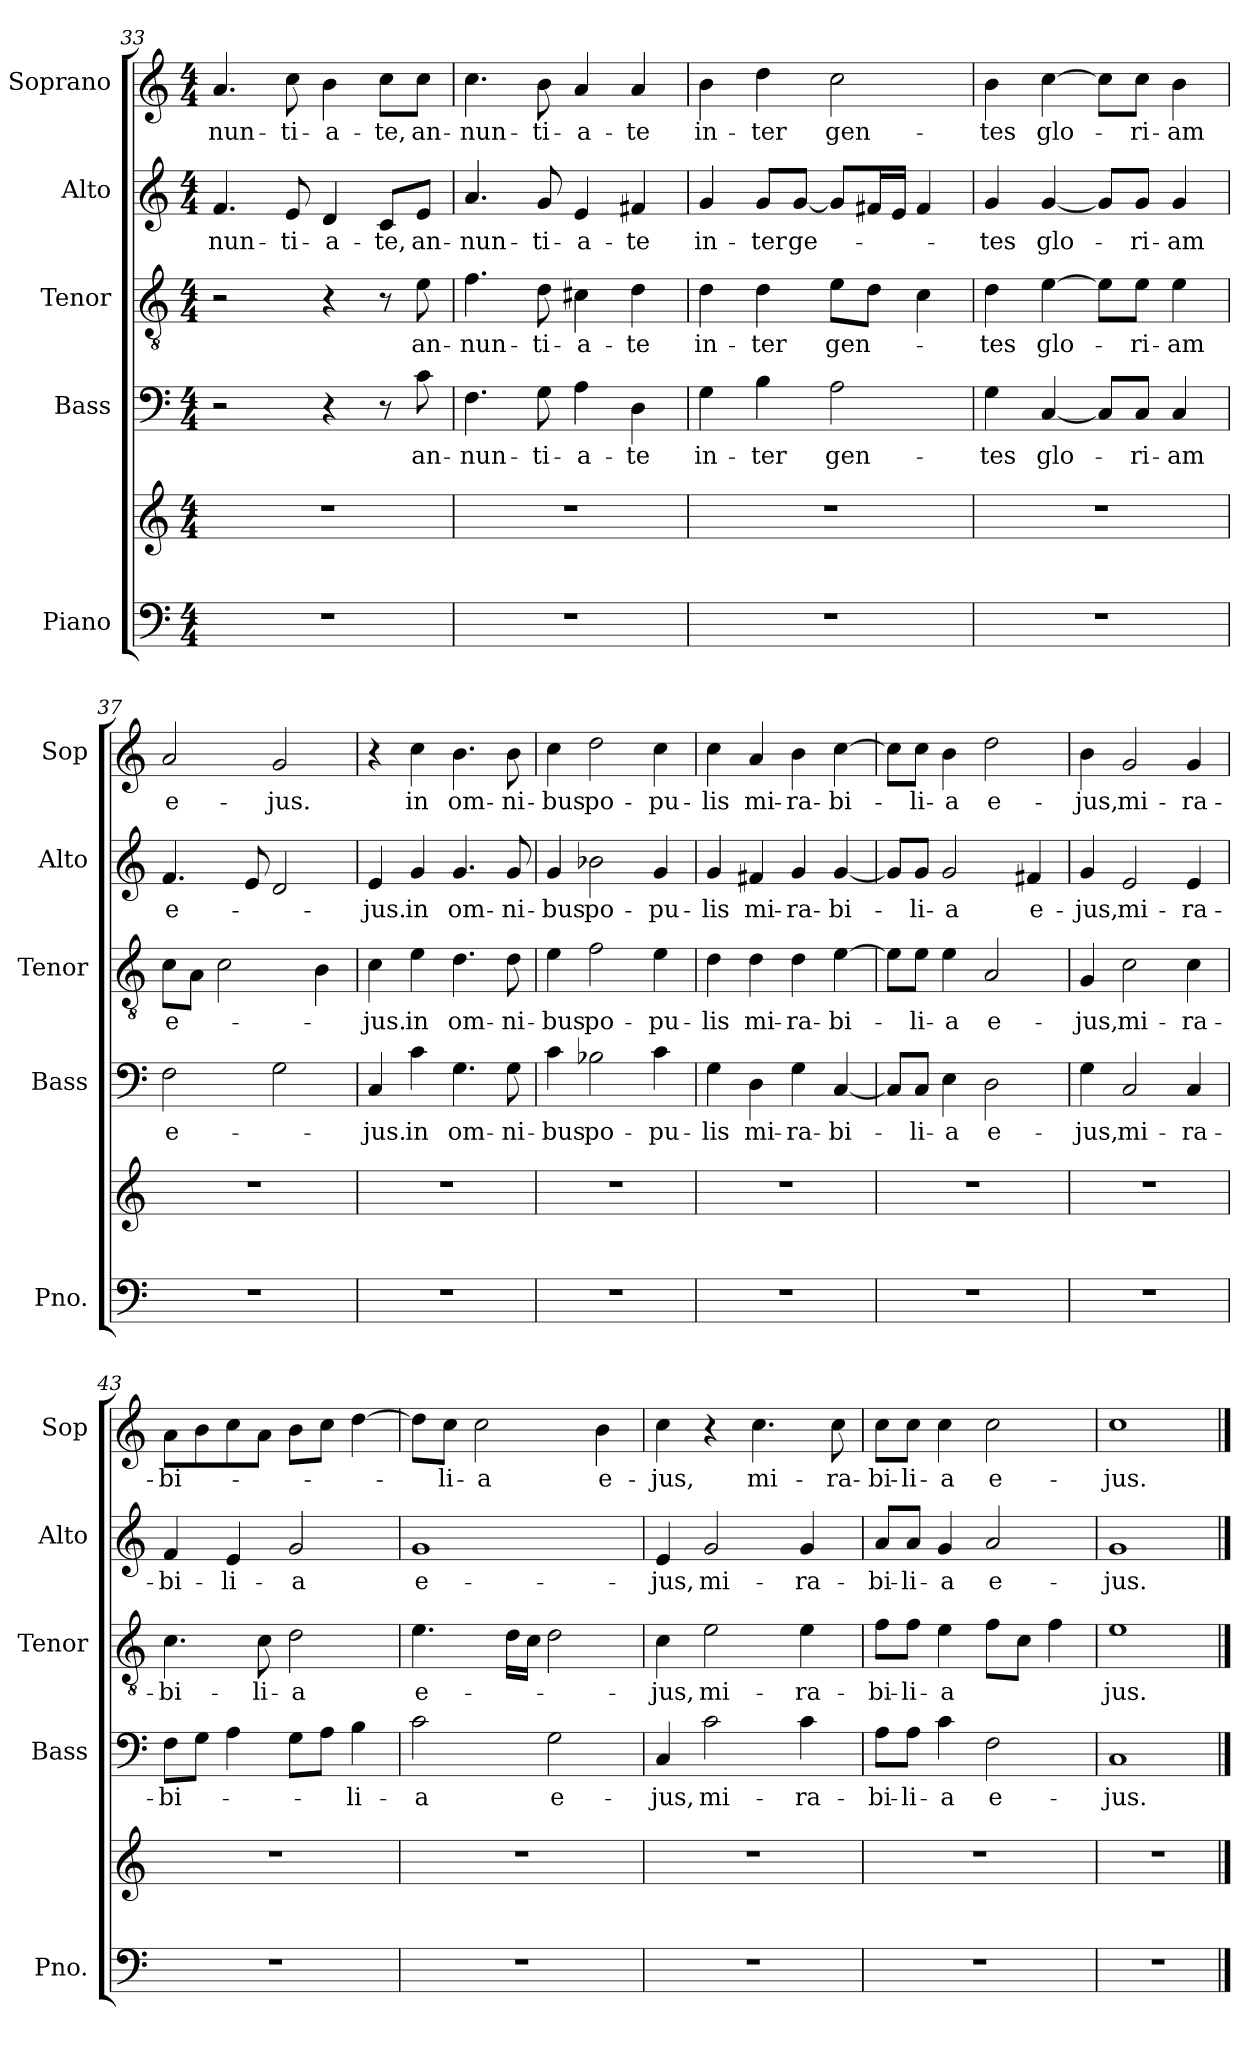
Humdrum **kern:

**kern	**kern	**kern	**text	**kern	**text	**kern	**text	**kern	**text
*part5	*part5	*part4	*part4	*part3	*part3	*part2	*part2	*part1	*part1
*staff6	*staff5	*staff4	*staff4	*staff3	*staff3	*staff2	*staff2	*staff1	*staff1
*I"Piano	*	*I"Bass	*	*I"Tenor	*	*I"Alto	*	*I"Soprano	*
*I'Pno.	*	*I'Bass	*	*I'Tenor	*	*I'Alto	*	*I'Sop	*
*clefF4	*clefG2	*clefF4	*	*clefGv2	*	*clefG2	*	*clefG2	*
*k[]	*k[]	*k[]	*	*k[]	*	*k[]	*	*k[]	*
*M4/4	*M4/4	*M4/4	*	*M4/4	*	*M4/4	*	*M4/4	*
=33	=33	=33	=33	=33	=33	=33	=33	=33	=33
!	!	!	!	!	!	!	!LO:LY:b	!	!LO:LY:b
1r	1r	2r	.	2r	.	4.f/	-nun-	4.a/	-nun-
!	!	!	!	!	!	!	!LO:LY:b	!	!LO:LY:b
.	.	.	.	.	.	8e/	-ti-	8cc\	-ti-
!	!	!	!	!	!	!	!LO:LY:b	!	!LO:LY:b
.	.	4r	.	4r	.	4d/	-a-	4b\	-a-
!	!	!	!	!	!	!	!LO:LY:b	!	!LO:LY:b
.	.	8r	.	8r	.	8c/L	-te,	8cc\L	-te,
!	!	!	!LO:LY:b	!	!LO:LY:b	!	!LO:LY:b	!	!LO:LY:b
.	.	8c\	an-	8e\	an-	8e/J	an-	8cc\J	an-
=34	=34	=34	=34	=34	=34	=34	=34	=34	=34
!	!	!	!LO:LY:b	!	!LO:LY:b	!	!LO:LY:b	!	!LO:LY:b
1r	1r	4.F\	-nun-	4.f\	-nun-	4.a/	-nun-	4.cc\	-nun-
!	!	!	!LO:LY:b	!	!LO:LY:b	!	!LO:LY:b	!	!LO:LY:b
.	.	8G\	-ti-	8d\	-ti-	8g/	-ti-	8b\	-ti-
!	!	!	!LO:LY:b	!	!LO:LY:b	!	!LO:LY:b	!	!LO:LY:b
.	.	4A\	-a-	4c#X\	-a-	4e/	-a-	4a/	-a-
!	!	!	!LO:LY:b	!	!LO:LY:b	!	!LO:LY:b	!	!LO:LY:b
.	.	4D\	-te	4d\	-te	4f#X/	-te	4a/	-te
=35	=35	=35	=35	=35	=35	=35	=35	=35	=35
!	!	!	!LO:LY:b	!	!LO:LY:b	!	!LO:LY:b	!	!LO:LY:b
1r	1r	4G\	in-	4d\	in-	4g/	in-	4b\	in-
!	!	!	!LO:LY:b	!	!LO:LY:b	!	!LO:LY:b	!	!LO:LY:b
.	.	4B\	-ter	4d\	-ter	8g/L	-ter	4dd\	-ter
!	!	!	!	!	!	!	!LO:LY:b	!	!
.	.	.	.	.	.	[8g/J	ge-	.	.
!	!	!	!LO:LY:b	!	!LO:LY:b	!	!	!	!LO:LY:b
.	.	2A\	gen-	8e\L	gen-	8g/L]	.	2cc\	gen-
.	.	.	.	8d\J	.	16f#X/L	.	.	.
.	.	.	.	.	.	16e/JJ	.	.	.
.	.	.	.	4c\	.	4f#/	.	.	.
!!LO:PB:g=z
=36	=36	=36	=36	=36	=36	=36	=36	=36	=36
!	!	!	!LO:LY:b	!	!LO:LY:b	!	!LO:LY:b	!	!LO:LY:b
1r	1r	4G\	-tes	4d\	-tes	4g/	-tes	4b\	-tes
!	!	!	!LO:LY:b	!	!LO:LY:b	!	!LO:LY:b	!	!LO:LY:b
.	.	[4C/	glo-	[4e\	glo-	[4g/	glo-	[4cc\	glo-
.	.	8C/L]	.	8e\L]	.	8g/L]	.	8cc\L]	.
!	!	!	!LO:LY:b	!	!LO:LY:b	!	!LO:LY:b	!	!LO:LY:b
.	.	8C/J	-ri-	8e\J	-ri-	8g/J	-ri-	8cc\J	-ri-
!	!	!	!LO:LY:b	!	!LO:LY:b	!	!LO:LY:b	!	!LO:LY:b
.	.	4C/	-am	4e\	-am	4g/	-am	4b\	-am
=37	=37	=37	=37	=37	=37	=37	=37	=37	=37
!	!	!	!LO:LY:b	!	!LO:LY:b	!	!LO:LY:b	!	!LO:LY:b
1r	1r	2F\	e-	8c\L	e-	4.f/	e-	2a/	e-
.	.	.	.	8A\J	.	.	.	.	.
.	.	.	.	2c\	.	.	.	.	.
.	.	.	.	.	.	8e/	.	.	.
!	!	!	!	!	!	!	!	!	!LO:LY:b
.	.	2G\	.	.	.	2d/	.	2g/	-jus.
.	.	.	.	4B\	.	.	.	.	.
=38	=38	=38	=38	=38	=38	=38	=38	=38	=38
!	!	!	!LO:LY:b	!	!LO:LY:b	!	!LO:LY:b	!	!
1r	1r	4C/	-jus.	4c\	-jus.	4e/	-jus.	4r	.
!	!	!	!LO:LY:b	!	!LO:LY:b	!	!LO:LY:b	!	!LO:LY:b
.	.	4c\	in	4e\	in	4g/	in	4cc\	in
!	!	!	!LO:LY:b	!	!LO:LY:b	!	!LO:LY:b	!	!LO:LY:b
.	.	4.G\	om-	4.d\	om-	4.g/	om-	4.b\	om-
!	!	!	!LO:LY:b	!	!LO:LY:b	!	!LO:LY:b	!	!LO:LY:b
.	.	8G\	-ni-	8d\	-ni-	8g/	-ni-	8b\	-ni-
=39	=39	=39	=39	=39	=39	=39	=39	=39	=39
!	!	!	!LO:LY:b	!	!LO:LY:b	!	!LO:LY:b	!	!LO:LY:b
1r	1r	4c\	-bus	4e\	-bus	4g/	-bus	4cc\	-bus
!	!	!	!LO:LY:b	!	!LO:LY:b	!	!LO:LY:b	!	!LO:LY:b
.	.	2B-X\	po-	2f\	po-	2b-X\	po-	2dd\	po-
!	!	!	!LO:LY:b	!	!LO:LY:b	!	!LO:LY:b	!	!LO:LY:b
.	.	4c\	-pu-	4e\	-pu-	4g/	-pu-	4cc\	-pu-
=40	=40	=40	=40	=40	=40	=40	=40	=40	=40
!	!	!	!LO:LY:b	!	!LO:LY:b	!	!LO:LY:b	!	!LO:LY:b
1r	1r	4G\	-lis	4d\	-lis	4g/	-lis	4cc\	-lis
!	!	!	!LO:LY:b	!	!LO:LY:b	!	!LO:LY:b	!	!LO:LY:b
.	.	4D\	mi-	4d\	mi-	4f#X/	mi-	4a/	mi-
!	!	!	!LO:LY:b	!	!LO:LY:b	!	!LO:LY:b	!	!LO:LY:b
.	.	4G\	-ra-	4d\	-ra-	4g/	-ra-	4b\	-ra-
!	!	!	!LO:LY:b	!	!LO:LY:b	!	!LO:LY:b	!	!LO:LY:b
.	.	[4C/	-bi-	[4e\	-bi-	[4g/	-bi-	[4cc\	-bi-
=41	=41	=41	=41	=41	=41	=41	=41	=41	=41
1r	1r	8C/L]	.	8e\L]	.	8g/L]	.	8cc\L]	.
!	!	!	!LO:LY:b	!	!LO:LY:b	!	!LO:LY:b	!	!LO:LY:b
.	.	8C/J	-li-	8e\J	-li-	8g/J	-li-	8cc\J	-li-
!	!	!	!LO:LY:b	!	!LO:LY:b	!	!LO:LY:b	!	!LO:LY:b
.	.	4E\	-a	4e\	-a	2g/	-a	4b\	-a
!	!	!	!LO:LY:b	!	!LO:LY:b	!	!	!	!LO:LY:b
.	.	2D\	e-	2A/	e-	.	.	2dd\	e-
!	!	!	!	!	!	!	!LO:LY:b	!	!
.	.	.	.	.	.	4f#X/	e-	.	.
=42	=42	=42	=42	=42	=42	=42	=42	=42	=42
!	!	!	!LO:LY:b	!	!LO:LY:b	!	!LO:LY:b	!	!LO:LY:b
1r	1r	4G\	jus,	4G/	jus,	4g/	jus,	4b\	jus,
!	!	!	!LO:LY:b	!	!LO:LY:b	!	!LO:LY:b	!	!LO:LY:b
.	.	2C/	mi-	2c\	mi-	2e/	mi-	2g/	mi-
!	!	!	!LO:LY:b	!	!LO:LY:b	!	!LO:LY:b	!	!LO:LY:b
.	.	4C/	-ra-	4c\	-ra-	4e/	-ra-	4g/	-ra-
!!LO:LB:g=z
=43	=43	=43	=43	=43	=43	=43	=43	=43	=43
!	!	!	!LO:LY:b	!	!LO:LY:b	!	!LO:LY:b	!	!LO:LY:b
1r	1r	8F\L	-bi-	4.c\	-bi-	4f/	-bi-	8a\L	-bi-
.	.	8G\J	.	.	.	.	.	8b\	.
!	!	!	!	!	!	!	!LO:LY:b	!	!
.	.	4A\	.	.	.	4e/	-li-	8cc\	.
!	!	!	!	!	!LO:LY:b	!	!	!	!
.	.	.	.	8c\	-li-	.	.	8a\J	.
!	!	!	!	!	!LO:LY:b	!	!LO:LY:b	!	!
.	.	8G\L	.	2d\	-a	2g/	-a	8b\L	.
.	.	8A\J	.	.	.	.	.	8cc\J	.
!	!	!	!LO:LY:b	!	!	!	!	!	!
.	.	4B\	-li-	.	.	.	.	[4dd\	.
=44	=44	=44	=44	=44	=44	=44	=44	=44	=44
!	!	!	!LO:LY:b	!	!LO:LY:b	!	!LO:LY:b	!	!
1r	1r	2c\	-a	4.e\	e-	1g	e-	8dd\L]	.
!	!	!	!	!	!	!	!	!	!LO:LY:b
.	.	.	.	.	.	.	.	8cc\J	li-
!	!	!	!	!	!	!	!	!	!LO:LY:b
.	.	.	.	.	.	.	.	2cc\	-a
.	.	.	.	16d\LL	.	.	.	.	.
.	.	.	.	16c\JJ	.	.	.	.	.
!	!	!	!LO:LY:b	!	!	!	!	!	!
.	.	2G\	e-	2d\	.	.	.	.	.
!	!	!	!	!	!	!	!	!	!LO:LY:b
.	.	.	.	.	.	.	.	4b\	e-
=45	=45	=45	=45	=45	=45	=45	=45	=45	=45
!	!	!	!LO:LY:b	!	!LO:LY:b	!	!LO:LY:b	!	!LO:LY:b
1r	1r	4C/	-jus,	4c\	-jus,	4e/	-jus,	4cc\	-jus,
*	*	*	*	*	*	*	*	*MM110	*
!	!	!	!LO:LY:b	!	!LO:LY:b	!	!LO:LY:b	!	!
.	.	2c\	mi-	2e\	mi-	2g/	mi-	4r	.
!	!	!	!	!	!	!	!	!	!LO:LY:b
.	.	.	.	.	.	.	.	4.cc\	mi-
!	!	!	!LO:LY:b	!	!LO:LY:b	!	!LO:LY:b	!	!
.	.	4c\	-ra-	4e\	-ra-	4g/	-ra-	.	.
!	!	!	!	!	!	!	!	!	!LO:LY:b
.	.	.	.	.	.	.	.	8cc\	-ra-
=46	=46	=46	=46	=46	=46	=46	=46	=46	=46
!	!	!	!LO:LY:b	!	!LO:LY:b	!	!LO:LY:b	!	!LO:LY:b
1r	1r	8A\L	-bi-	8f\L	-bi-	8a/L	-bi-	8cc\L	-bi-
!	!	!	!LO:LY:b	!	!LO:LY:b	!	!LO:LY:b	!	!LO:LY:b
.	.	8A\J	-li-	8f\J	-li-	8a/J	-li-	8cc\J	-li-
!	!	!	!LO:LY:b	!	!LO:LY:b	!	!LO:LY:b	!	!LO:LY:b
.	.	4c\	-a	4e\	-a	4g/	-a	4cc\	-a
!	!	!	!LO:LY:b	!	!	!	!LO:LY:b	!	!LO:LY:b
.	.	2F\	e-	8f\L	.	2a/	e-	2cc\	e-
.	.	.	.	8c\J	.	.	.	.	.
.	.	.	.	4f\	.	.	.	.	.
=47	=47	=47	=47	=47	=47	=47	=47	=47	=47
!	!	!	!LO:LY:b	!	!LO:LY:b	!	!LO:LY:b	!	!LO:LY:b
1r	1r	1C	-jus.	1e	-jus.	1g	-jus.	1cc	-jus.
==	==	==	==	==	==	==	==	==	==
*-	*-	*-	*-	*-	*-	*-	*-	*-	*-
